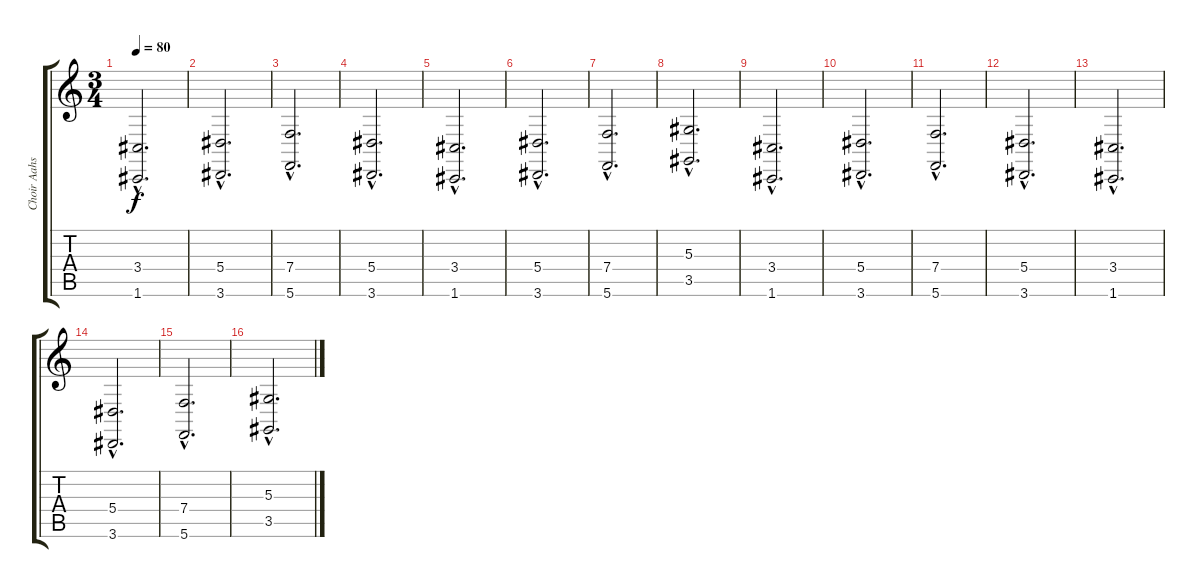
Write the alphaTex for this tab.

\track ("Choir Aahs" "Choir Aahs") {instrument choiraahs}
\staff {score tabs}
\tuning (C4 G3 Eb3 Bb2 F2 C2) {hide}
\ts (3 4)
\tempo 80
\clef g2
\ks c
(3.4{hac} 1.6{hac}).2{d dy f} |
(5.4{hac} 3.6{hac}).2{d} |
(7.4{hac} 5.6{hac}).2{d} |
(5.4{hac} 3.6{hac}).2{d} |
(3.4{hac} 1.6{hac}).2{d} |
(5.4{hac} 3.6{hac}).2{d} |
(7.4{hac} 5.6{hac}).2{d} |
(5.3{hac} 3.5{hac}).2{d} |
(3.4{hac} 1.6{hac}).2{d} |
(5.4{hac} 3.6{hac}).2{d} |
(7.4{hac} 5.6{hac}).2{d} |
(5.4{hac} 3.6{hac}).2{d} |
(3.4{hac} 1.6{hac}).2{d volume 6} |
(5.4{hac} 3.6{hac}).2{d} |
(7.4{hac} 5.6{hac}).2{d volume 0} |
(5.3{hac} 3.5{hac}).2{d}
